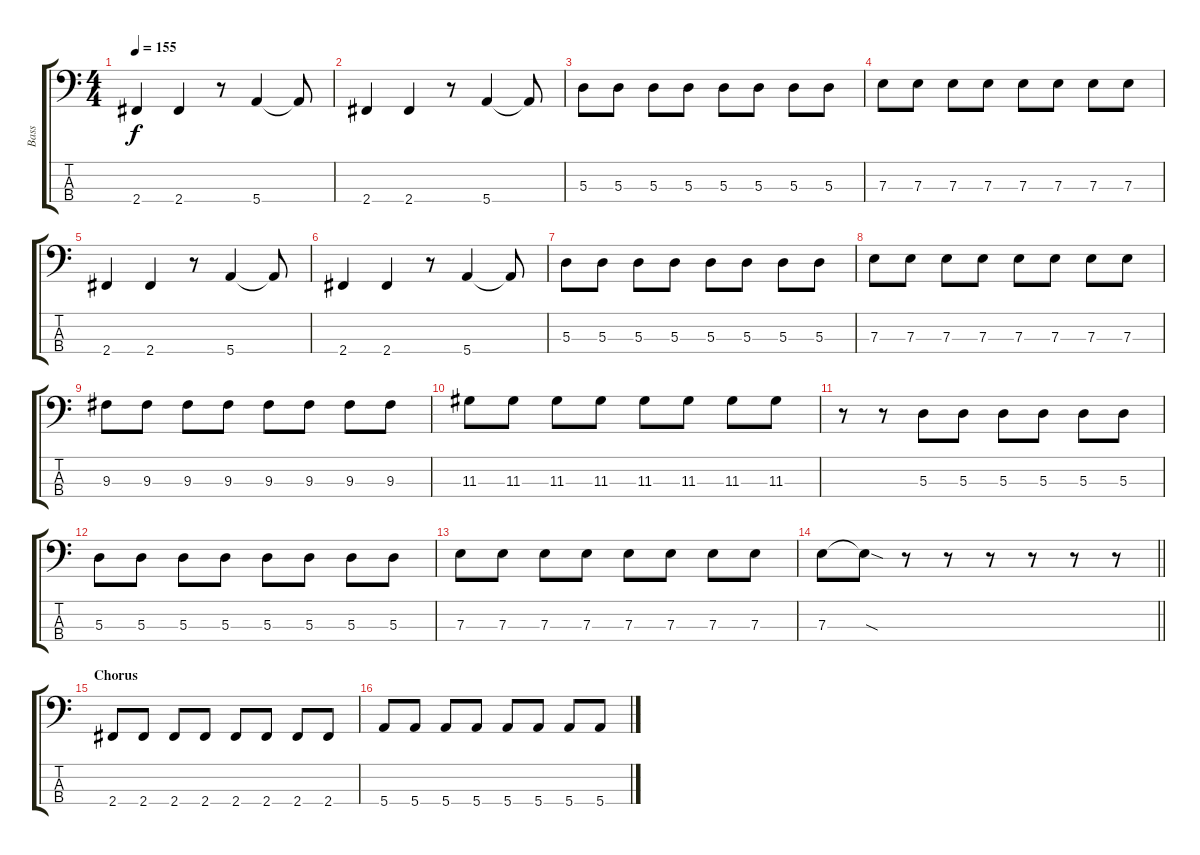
\track ("Bass" "Bass") {instrument electricbassfinger}
\staff {score tabs}
\tuning (G2 D2 A1 E1) {hide}
\ts (4 4)
\tempo 155
\clef f4
\ks c
2.4.4{dy f} 2.4.4 r.8 5.4.4 5.4{t}.8 |
2.4.4 2.4.4 r.8 5.4.4 5.4{t}.8 |
5.3.8 5.3.8 5.3.8 5.3.8 5.3.8 5.3.8 5.3.8 5.3.8 |
7.3.8 7.3.8 7.3.8 7.3.8 7.3.8 7.3.8 7.3.8 7.3.8 |
2.4.4 2.4.4 r.8 5.4.4 5.4{t}.8 |
2.4.4 2.4.4 r.8 5.4.4 5.4{t}.8 |
5.3.8 5.3.8 5.3.8 5.3.8 5.3.8 5.3.8 5.3.8 5.3.8 |
7.3.8 7.3.8 7.3.8 7.3.8 7.3.8 7.3.8 7.3.8 7.3.8 |
9.3.8 9.3.8 9.3.8 9.3.8 9.3.8 9.3.8 9.3.8 9.3.8 |
11.3.8 11.3.8 11.3.8 11.3.8 11.3.8 11.3.8 11.3.8 11.3.8 |
r.8 r.8 5.3.8 5.3.8 5.3.8 5.3.8 5.3.8 5.3.8 |
5.3.8 5.3.8 5.3.8 5.3.8 5.3.8 5.3.8 5.3.8 5.3.8 |
7.3.8 7.3.8 7.3.8 7.3.8 7.3.8 7.3.8 7.3.8 7.3.8 |
\barLineRight lightlight
7.3.8 7.3{sod t}.8 r.8 r.8 r.8 r.8 r.8 r.8 |
\section ("" "Chorus")
2.4.8 2.4.8 2.4.8 2.4.8 2.4.8 2.4.8 2.4.8 2.4.8 |
5.4.8 5.4.8 5.4.8 5.4.8 5.4.8 5.4.8 5.4.8 5.4.8
